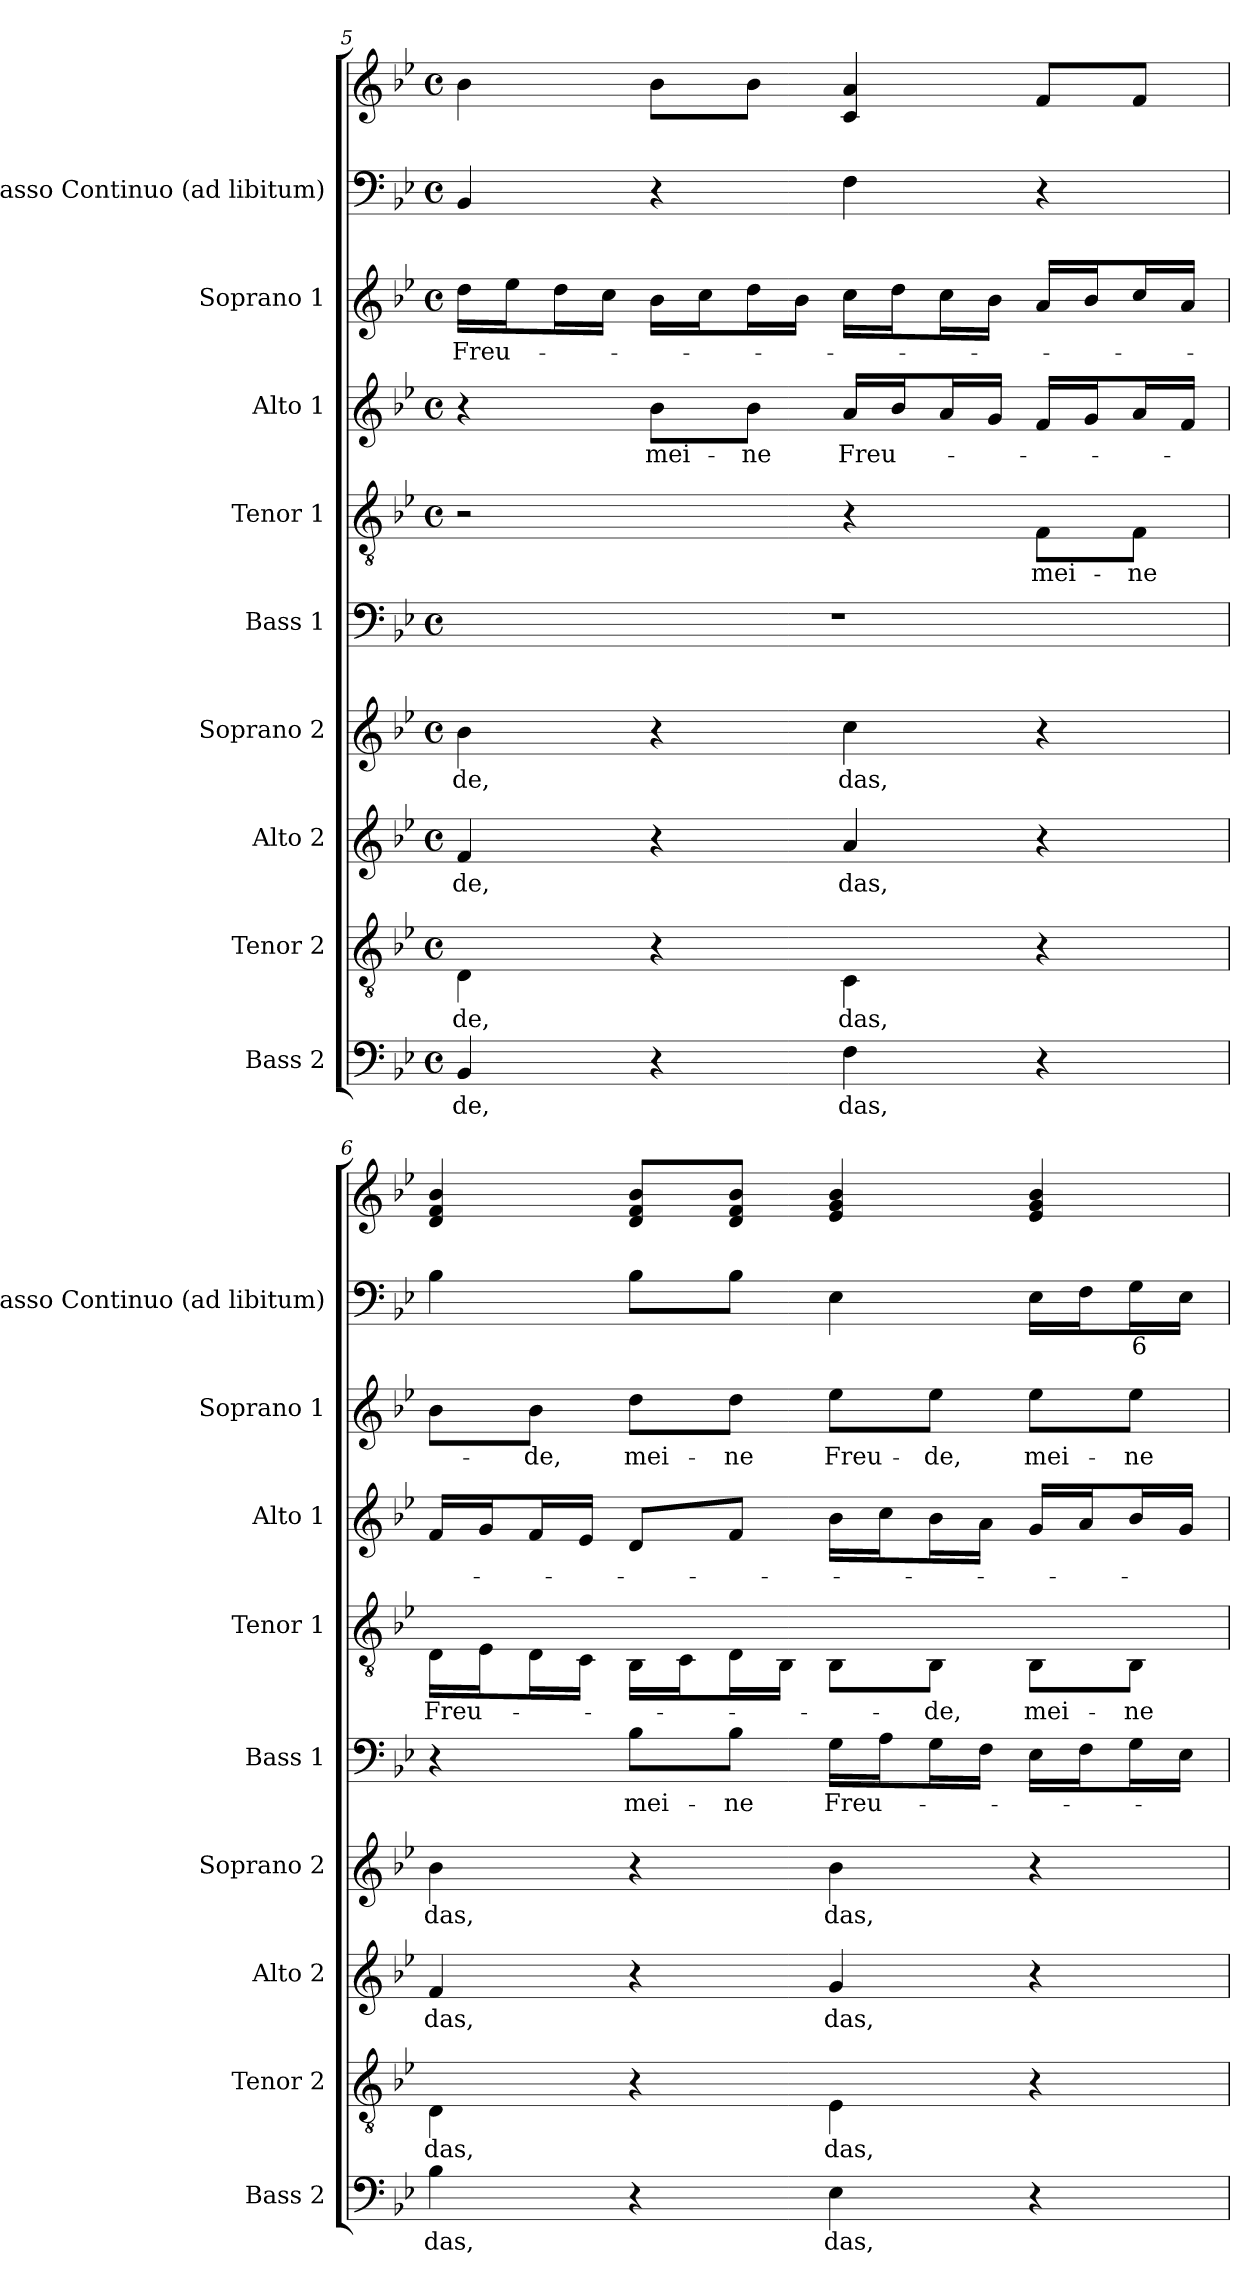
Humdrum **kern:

**kern	**text	**kern	**text	**kern	**text	**kern	**text	**kern	**text	**kern	**text	**kern	**text	**kern	**text	**kern	**text	**kern
*part9	*part9	*part8	*part8	*part7	*part7	*part6	*part6	*part5	*part5	*part4	*part4	*part3	*part3	*part2	*part2	*part1	*part1	*part1
*staff10	*staff10	*staff9	*staff9	*staff8	*staff8	*staff7	*staff7	*staff6	*staff6	*staff5	*staff5	*staff4	*staff4	*staff3	*staff3	*staff2	*staff2	*staff1
*I"Bass 2	*	*I"Tenor 2	*	*I"Alto 2	*	*I"Soprano 2	*	*I"Bass 1	*	*I"Tenor 1	*	*I"Alto 1	*	*I"Soprano 1	*	*I"Basso Continuo    (ad libitum)	*	*
*I'Bass 2	*	*I'Tenor 2	*	*I'Alto 2	*	*I'Soprano 2	*	*I'Bass 1	*	*I'Tenor 1	*	*I'Alto 1	*	*I'Soprano 1	*	*I'Basso Continuo    (ad libitum)	*	*
!!LO:PB:g=z
*clefF4	*	*clefGv2	*	*clefG2	*	*clefG2	*	*clefF4	*	*clefGv2	*	*clefG2	*	*clefG2	*	*clefF4	*	*clefG2
*k[b-e-]	*	*k[b-e-]	*	*k[b-e-]	*	*k[b-e-]	*	*k[b-e-]	*	*k[b-e-]	*	*k[b-e-]	*	*k[b-e-]	*	*k[b-e-]	*	*k[b-e-]
*B-:	*	*B-:	*	*B-:	*	*B-:	*	*B-:	*	*B-:	*	*B-:	*	*B-:	*	*B-:	*	*B-:
*M4/4	*	*M4/4	*	*M4/4	*	*M4/4	*	*M4/4	*	*M4/4	*	*M4/4	*	*M4/4	*	*M4/4	*	*M4/4
*met(c)	*	*met(c)	*	*met(c)	*	*met(c)	*	*met(c)	*	*met(c)	*	*met(c)	*	*met(c)	*	*met(c)	*	*met(c)
=5	=5	=5	=5	=5	=5	=5	=5	=5	=5	=5	=5	=5	=5	=5	=5	=5	=5	=5
!	!LO:LY:b:color=#000000	!	!	!	!	!	!	!	!	!	!	!	!	!	!	!	!	!
!	!	!	!LO:LY:b:color=#000000	!	!	!	!	!	!	!	!	!	!	!	!	!	!	!
!	!	!	!	!	!LO:LY:b:color=#000000	!	!	!	!	!	!	!	!	!	!	!	!	!
!	!	!	!	!	!	!	!LO:LY:b:color=#000000	!	!	!	!	!	!	!	!	!	!	!
!	!	!	!	!	!	!	!	!	!	!	!	!	!	!	!LO:LY:b:color=#000000	!	!	!
4BB-i/	-de,	4Di\	-de,	4fi/	-de,	4b-i\	-de,	1r	.	2r	.	4r	.	16ddi\LL	Freu-	4BB-i/	.	4b-i\
.	.	.	.	.	.	.	.	.	.	.	.	.	.	16ee-i\J	.	.	.	.
.	.	.	.	.	.	.	.	.	.	.	.	.	.	16ddi\L	.	.	.	.
.	.	.	.	.	.	.	.	.	.	.	.	.	.	16cci\JJ	.	.	.	.
!	!	!	!	!	!	!	!	!	!	!	!	!	!LO:LY:b:color=#000000	!	!	!	!	!
4r	.	4r	.	4r	.	4r	.	.	.	.	.	8b-i\L	mei-	16b-i\LL	.	4r	.	8b-i\L
.	.	.	.	.	.	.	.	.	.	.	.	.	.	16cci\J	.	.	.	.
!	!	!	!	!	!	!	!	!	!	!	!	!	!LO:LY:b:color=#000000	!	!	!	!	!
.	.	.	.	.	.	.	.	.	.	.	.	8b-i\J	-ne	16ddi\L	.	.	.	8b-i\J
.	.	.	.	.	.	.	.	.	.	.	.	.	.	16b-i\JJ	.	.	.	.
!	!LO:LY:b:color=#000000	!	!	!	!	!	!	!	!	!	!	!	!	!	!	!	!	!
!	!	!	!LO:LY:b:color=#000000	!	!	!	!	!	!	!	!	!	!	!	!	!	!	!
!	!	!	!	!	!LO:LY:b:color=#000000	!	!	!	!	!	!	!	!	!	!	!	!	!
!	!	!	!	!	!	!	!LO:LY:b:color=#000000	!	!	!	!	!	!	!	!	!	!	!
!	!	!	!	!	!	!	!	!	!	!	!	!	!LO:LY:b:color=#000000	!	!	!	!	!
4Fi\	das,	4Ci\	das,	4ai/	das,	4cci\	das,	.	.	4r	.	16ai/LL	Freu-	16cci\LL	.	4Fi\	.	4ci/ 4ai
.	.	.	.	.	.	.	.	.	.	.	.	16b-i/J	.	16ddi\J	.	.	.	.
.	.	.	.	.	.	.	.	.	.	.	.	16ai/L	.	16cci\L	.	.	.	.
.	.	.	.	.	.	.	.	.	.	.	.	16gi/JJ	.	16b-i\JJ	.	.	.	.
!	!	!	!	!	!	!	!	!	!	!	!LO:LY:b:color=#000000	!	!	!	!	!	!	!
4r	.	4r	.	4r	.	4r	.	.	.	8Fi\L	mei-	16fi/LL	.	16ai/LL	.	4r	.	8fi/L
.	.	.	.	.	.	.	.	.	.	.	.	16gi/J	.	16b-i/J	.	.	.	.
!	!	!	!	!	!	!	!	!	!	!	!LO:LY:b:color=#000000	!	!	!	!	!	!	!
.	.	.	.	.	.	.	.	.	.	8Fi\J	-ne	16ai/L	.	16cci/L	.	.	.	8fi/J
.	.	.	.	.	.	.	.	.	.	.	.	16fi/JJ	.	16ai/JJ	.	.	.	.
=6	=6	=6	=6	=6	=6	=6	=6	=6	=6	=6	=6	=6	=6	=6	=6	=6	=6	=6
!	!LO:LY:b:color=#000000	!	!	!	!	!	!	!	!	!	!	!	!	!	!	!	!	!
!	!	!	!LO:LY:b:color=#000000	!	!	!	!	!	!	!	!	!	!	!	!	!	!	!
!	!	!	!	!	!LO:LY:b:color=#000000	!	!	!	!	!	!	!	!	!	!	!	!	!
!	!	!	!	!	!	!	!LO:LY:b:color=#000000	!	!	!	!	!	!	!	!	!	!	!
!	!	!	!	!	!	!	!	!	!	!	!LO:LY:b:color=#000000	!	!	!	!	!	!	!
4B-i\	das,	4Di\	das,	4fi/	das,	4b-i\	das,	4r	.	16Di\LL	Freu-	16fi/LL	.	8b-i\L	.	4B-i\	.	4di/ 4fi 4b-i
.	.	.	.	.	.	.	.	.	.	16E-i\J	.	16gi/J	.	.	.	.	.	.
!	!	!	!	!	!	!	!	!	!	!	!	!	!	!	!LO:LY:b:color=#000000	!	!	!
.	.	.	.	.	.	.	.	.	.	16Di\L	.	16fi/L	.	8b-i\J	-de,	.	.	.
.	.	.	.	.	.	.	.	.	.	16Ci\JJ	.	16e-i/JJ	.	.	.	.	.	.
!	!	!	!	!	!	!	!	!	!LO:LY:b:color=#000000	!	!	!	!	!	!	!	!	!
!	!	!	!	!	!	!	!	!	!	!	!	!	!	!	!LO:LY:b:color=#000000	!	!	!
4r	.	4r	.	4r	.	4r	.	8B-i\L	mei-	16BB-i\LL	.	8di/L	.	8ddi\L	mei-	8B-i\L	.	8di/ 8fi/ 8b-i/L
.	.	.	.	.	.	.	.	.	.	16Ci\J	.	.	.	.	.	.	.	.
!	!	!	!	!	!	!	!	!	!LO:LY:b:color=#000000	!	!	!	!	!	!	!	!	!
!	!	!	!	!	!	!	!	!	!	!	!	!	!	!	!LO:LY:b:color=#000000	!	!	!
.	.	.	.	.	.	.	.	8B-i\J	-ne	16Di\L	.	8fi/J	.	8ddi\J	-ne	8B-i\J	.	8di/ 8fi/ 8b-i/J
.	.	.	.	.	.	.	.	.	.	16BB-i\JJ	.	.	.	.	.	.	.	.
!	!LO:LY:b:color=#000000	!	!	!	!	!	!	!	!	!	!	!	!	!	!	!	!	!
!	!	!	!LO:LY:b:color=#000000	!	!	!	!	!	!	!	!	!	!	!	!	!	!	!
!	!	!	!	!	!LO:LY:b:color=#000000	!	!	!	!	!	!	!	!	!	!	!	!	!
!	!	!	!	!	!	!	!LO:LY:b:color=#000000	!	!	!	!	!	!	!	!	!	!	!
!	!	!	!	!	!	!	!	!	!LO:LY:b:color=#000000	!	!	!	!	!	!	!	!	!
!	!	!	!	!	!	!	!	!	!	!	!	!	!	!	!LO:LY:b:color=#000000	!	!	!
4E-i\	das,	4E-i\	das,	4gi/	das,	4b-i\	das,	16Gi\LL	Freu-	8BB-i\L	.	16b-i\LL	.	8ee-i\L	Freu-	4E-i\	.	4e-i/ 4gi 4b-i
.	.	.	.	.	.	.	.	16Ai\J	.	.	.	16cci\J	.	.	.	.	.	.
!	!	!	!	!	!	!	!	!	!	!	!LO:LY:b:color=#000000	!	!	!	!	!	!	!
!	!	!	!	!	!	!	!	!	!	!	!	!	!	!	!LO:LY:b:color=#000000	!	!	!
.	.	.	.	.	.	.	.	16Gi\L	.	8BB-i\J	-de,	16b-i\L	.	8ee-i\J	-de,	.	.	.
.	.	.	.	.	.	.	.	16Fi\JJ	.	.	.	16ai\JJ	.	.	.	.	.	.
!	!	!	!	!	!	!	!	!	!	!	!LO:LY:b:color=#000000	!	!	!	!	!	!	!
!	!	!	!	!	!	!	!	!	!	!	!	!	!	!	!LO:LY:b:color=#000000	!	!	!
4r	.	4r	.	4r	.	4r	.	16E-i\LL	.	8BB-i\L	mei-	16gi/LL	.	8ee-i\L	mei-	16E-i\LL	.	4e-i/ 4gi 4b-i
.	.	.	.	.	.	.	.	16Fi\J	.	.	.	16ai/J	.	.	.	16Fi\J	.	.
!	!	!	!	!	!	!	!	!	!	!	!LO:LY:b:color=#000000	!	!	!	!	!	!	!
!	!	!	!	!	!	!	!	!	!	!	!	!	!	!	!LO:LY:b:color=#000000	!	!	!
!	!	!	!	!	!	!	!	!	!	!	!	!	!	!	!	!	!LO:LY:b:color=#000000	!
.	.	.	.	.	.	.	.	16Gi\L	.	8BB-i\J	-ne	16b-i/L	.	8ee-i\J	-ne	16Gi\L	6	.
.	.	.	.	.	.	.	.	16E-i\JJ	.	.	.	16gi/JJ	.	.	.	16E-i\JJ	.	.
=	=	=	=	=	=	=	=	=	=	=	=	=	=	=	=	=	=	=
*-	*-	*-	*-	*-	*-	*-	*-	*-	*-	*-	*-	*-	*-	*-	*-	*-	*-	*-
